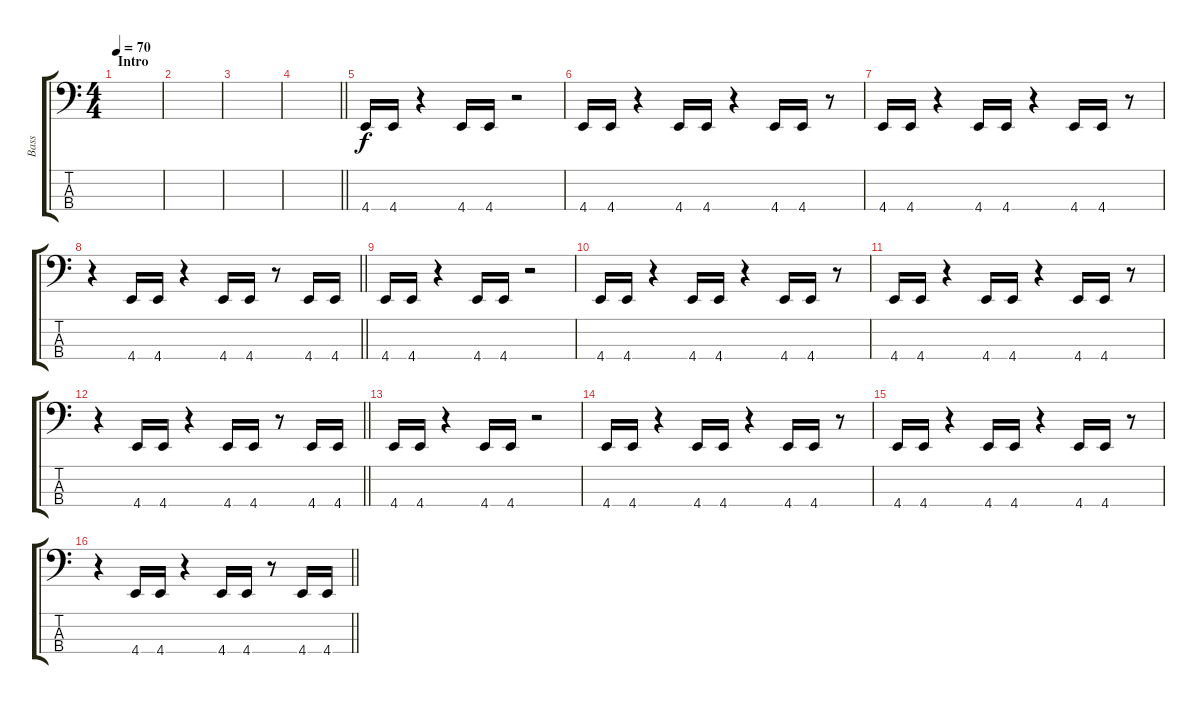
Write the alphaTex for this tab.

\track ("Bass" "Bass") {instrument electricbassfinger}
\staff {score tabs}
\tuning (F2 C2 G1 C1) {hide}
\ts (4 4)
\section ("" "Intro")
\tempo 70
\clef f4
\ks c
|
|
|
\barLineRight lightlight
|
4.4.16 4.4.16 r.4 4.4.16 4.4.16 r.2 |
4.4.16 4.4.16 r.4 4.4.16 4.4.16 r.4 4.4.16 4.4.16 r.8 |
4.4.16 4.4.16 r.4 4.4.16 4.4.16 r.4 4.4.16 4.4.16 r.8 |
\barLineRight lightlight
r.4 4.4.16 4.4.16 r.4 4.4.16 4.4.16 r.8 4.4.16 4.4.16 |
\section ("" "")
4.4.16 4.4.16 r.4 4.4.16 4.4.16 r.2 |
4.4.16 4.4.16 r.4 4.4.16 4.4.16 r.4 4.4.16 4.4.16 r.8 |
4.4.16 4.4.16 r.4 4.4.16 4.4.16 r.4 4.4.16 4.4.16 r.8 |
\barLineRight lightlight
r.4 4.4.16 4.4.16 r.4 4.4.16 4.4.16 r.8 4.4.16 4.4.16 |
4.4.16 4.4.16 r.4 4.4.16 4.4.16 r.2 |
4.4.16 4.4.16 r.4 4.4.16 4.4.16 r.4 4.4.16 4.4.16 r.8 |
4.4.16 4.4.16 r.4 4.4.16 4.4.16 r.4 4.4.16 4.4.16 r.8 |
\barLineRight lightlight
r.4 4.4.16 4.4.16 r.4 4.4.16 4.4.16 r.8 4.4.16 4.4.16
